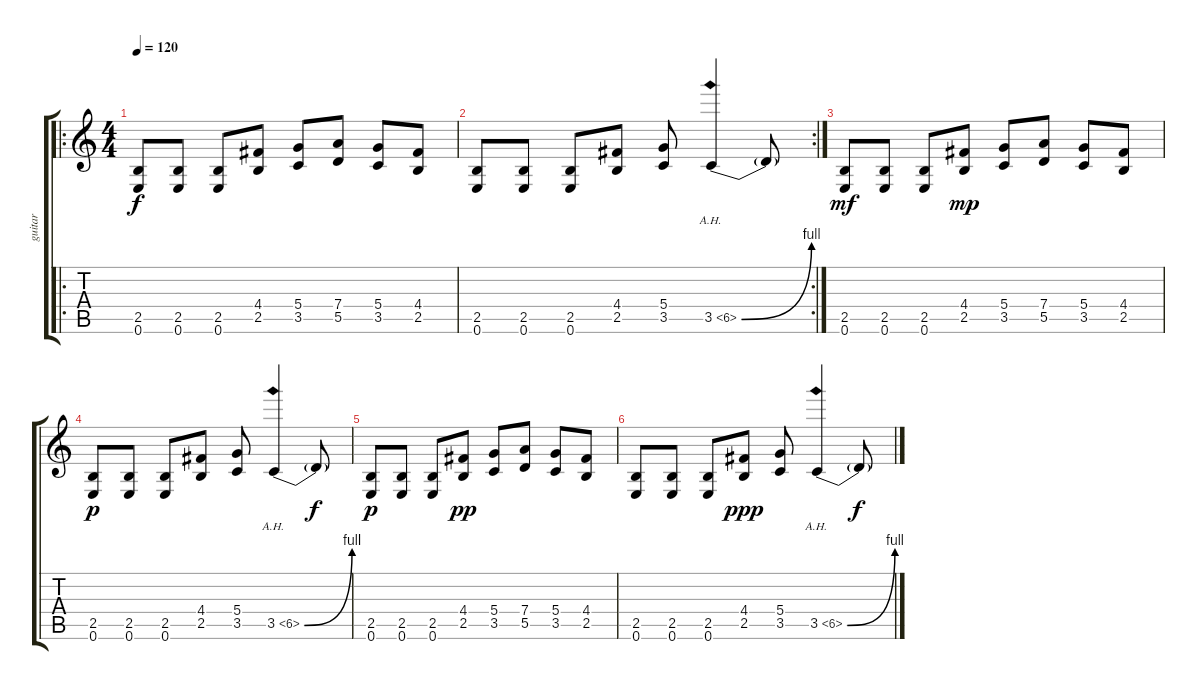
\track ("guitar" "guitar") {instrument distortionguitar}
\staff {score tabs}
\tuning (E4 B3 G3 D3 A2 E2) {hide}
\ro
\ts (4 4)
\tempo 120
\clef g2
\ks c
(2.5 0.6).8{dy f} (2.5 0.6).8 (2.5 0.6).8 (4.4 2.5).8 (5.4 3.5).8 (7.4 5.5).8 (5.4 3.5).8 (4.4 2.5).8 |
\rc 2
(2.5 0.6).8 (2.5 0.6).8 (2.5 0.6).8 (4.4 2.5).8 (5.4 3.5).8 3.5{be (bend 0 0 60 4) ah 3}.4 3.5{t}.8 |
(2.5 0.6).8{dy mf} (2.5 0.6).8 (2.5 0.6).8 (4.4 2.5).8{dy mp} (5.4 3.5).8 (7.4 5.5).8 (5.4 3.5).8 (4.4 2.5).8 |
(2.5 0.6).8{dy p} (2.5 0.6).8 (2.5 0.6).8 (4.4 2.5).8 (5.4 3.5).8 3.5{be (bend 0 0 60 4) ah 3}.4 3.5{t}.8{dy f} |
(2.5 0.6).8{dy p} (2.5 0.6).8 (2.5 0.6).8 (4.4 2.5).8{dy pp} (5.4 3.5).8 (7.4 5.5).8 (5.4 3.5).8 (4.4 2.5).8 |
(2.5 0.6).8 (2.5 0.6).8 (2.5 0.6).8 (4.4 2.5).8{dy ppp} (5.4 3.5).8 3.5{be (bend 0 0 60 4) ah 3}.4 3.5{t}.8{dy f}
